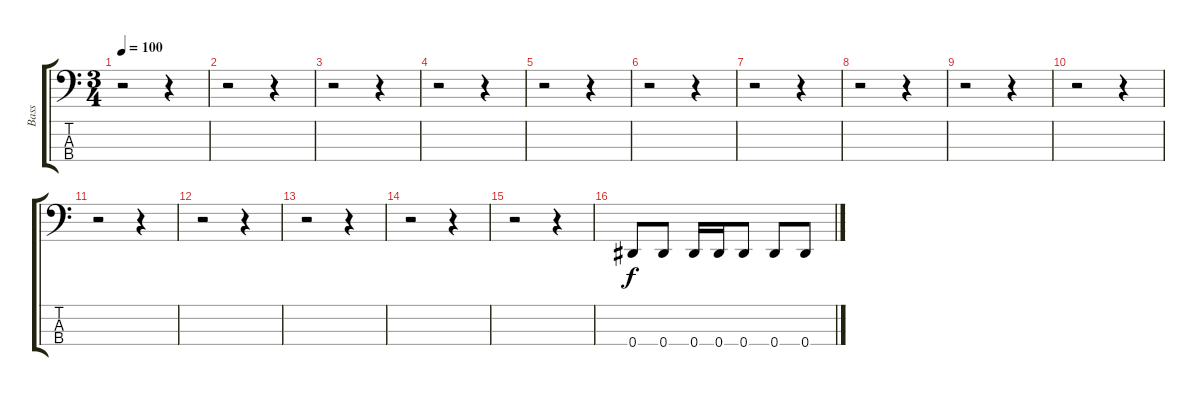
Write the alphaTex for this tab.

\track ("Bass" "Bass") {instrument electricbassfinger}
\staff {score tabs}
\tuning (Gb2 Db2 Ab1 Eb1) {hide}
\ts (3 4)
\tempo 100
\clef f4
\ks c
r.2{dy f instrument electricbassfinger} r.4 |
r.2 r.4 |
r.2 r.4 |
r.2 r.4 |
r.2 r.4 |
r.2 r.4 |
r.2 r.4 |
r.2 r.4 |
r.2 r.4 |
r.2 r.4 |
r.2 r.4 |
r.2 r.4 |
r.2 r.4 |
r.2 r.4 |
r.2 r.4 |
0.4.8 0.4.8 0.4.16 0.4.16 0.4.8 0.4.8 0.4.8
